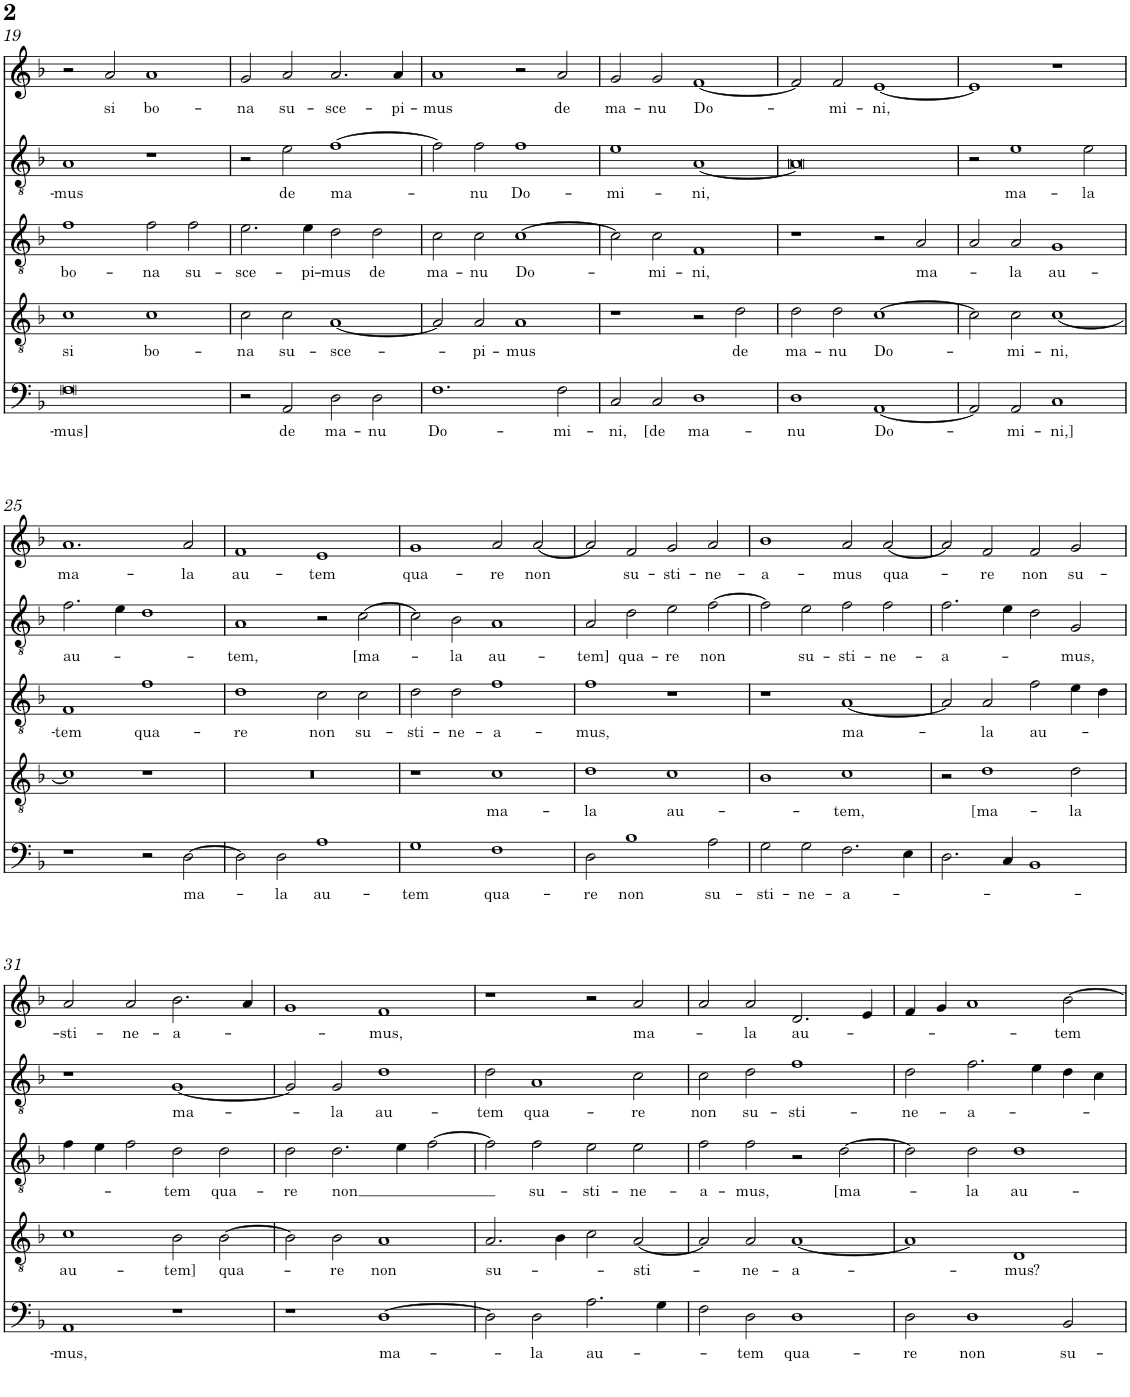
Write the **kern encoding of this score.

**kern	**text	**kern	**text	**kern	**text	**kern	**text	**kern	**text
*part5	*part5	*part4	*part4	*part3	*part3	*part2	*part2	*part1	*part1
*staff5	*staff5	*staff4	*staff4	*staff3	*staff3	*staff2	*staff2	*staff1	*staff1
*I"Piano	*	*I"Piano	*	*I"Piano	*	*I"Piano	*	*I"Piano	*
*I'Pno	*	*I'Pno	*	*I'Pno	*	*I'Pno	*	*I'Pno	*
!!LO:PB:g=z
*clefF4	*	*clefGv2	*	*clefGv2	*	*clefGv2	*	*clefG2	*
*k[b-]	*	*k[b-]	*	*k[b-]	*	*k[b-]	*	*k[b-]	*
*M4/2	*	*M4/2	*	*M4/2	*	*M4/2	*	*M4/2	*
=19	=19	=19	=19	=19	=19	=19	=19	=19	=19
!	!LO:LY:b	!	!LO:LY:b	!	!LO:LY:b	!	!LO:LY:b	!	!
0F	-mus]	1c	si	1f	bo-	1A	-mus	2r	.
!	!	!	!	!	!	!	!	!	!LO:LY:b
.	.	.	.	.	.	.	.	2a/	si
!	!	!	!LO:LY:b	!	!LO:LY:b	!	!	!	!LO:LY:b
.	.	1c	bo-	2f\	-na	1r	.	1a	bo­-
!	!	!	!	!	!LO:LY:b	!	!	!	!
.	.	.	.	2f\	su­-	.	.	.	.
=20	=20	=20	=20	=20	=20	=20	=20	=20	=20
!	!	!	!LO:LY:b	!	!LO:LY:b	!	!	!	!LO:LY:b
2r	.	2c\	-na	2.e\	-sce-	2r	.	2g/	-na
!	!LO:LY:b	!	!LO:LY:b	!	!	!	!LO:LY:b	!	!LO:LY:b
2AA/	de	2c\	su-	.	.	2e\	de	2a/	su-
!	!	!	!	!	!LO:LY:b	!	!	!	!
.	.	.	.	4e\	-pi-	.	.	.	.
!	!LO:LY:b	!	!LO:LY:b	!	!LO:LY:b	!	!LO:LY:b	!	!LO:LY:b
2D\	ma-	[1A	-sce-	2d\	-mus	[1f	ma-	2.a/	-sce­-
!	!LO:LY:b	!	!	!	!LO:LY:b	!	!	!	!
2D\	-nu	.	.	2d\	de	.	.	.	.
!	!	!	!	!	!	!	!	!	!LO:LY:b
.	.	.	.	.	.	.	.	4a/	-pi­-
=21	=21	=21	=21	=21	=21	=21	=21	=21	=21
!	!LO:LY:b	!	!	!	!LO:LY:b	!	!	!	!LO:LY:b
1.F	Do-	2A/]	.	2c\	ma-	2f\]	.	1a	-mus
!	!	!	!LO:LY:b	!	!LO:LY:b	!	!LO:LY:b	!	!
.	.	2A/	-pi-	2c\	-nu	2f\	-nu	.	.
!	!	!	!LO:LY:b	!	!LO:LY:b	!	!LO:LY:b	!	!
.	.	1A	-mus	[1c	Do-	1f	Do­-	2r	.
!	!LO:LY:b	!	!	!	!	!	!	!	!LO:LY:b
2F\	-mi­-	.	.	.	.	.	.	2a/	de
=22	=22	=22	=22	=22	=22	=22	=22	=22	=22
!	!LO:LY:b	!	!	!	!	!	!LO:LY:b	!	!LO:LY:b
2C/	-ni,	1r	.	2c\]	.	1e	-mi-	2g/	ma-
!	!LO:LY:b	!	!	!	!LO:LY:b	!	!	!	!LO:LY:b
2C/	[de	.	.	2c\	-mi-	.	.	2g/	-nu
!	!LO:LY:b	!	!	!	!LO:LY:b	!	!LO:LY:b	!	!LO:LY:b
1D	ma­-	2r	.	1F	-ni,	[1A	-ni,	[1f	Do­-
!	!	!	!LO:LY:b	!	!	!	!	!	!
.	.	2d\	de	.	.	.	.	.	.
=23	=23	=23	=23	=23	=23	=23	=23	=23	=23
!	!LO:LY:b	!	!LO:LY:b	!	!	!	!	!	!
1D	-nu	2d\	ma-	1r	.	0A]	.	2f/]	.
!	!	!	!LO:LY:b	!	!	!	!	!	!LO:LY:b
.	.	2d\	-nu	.	.	.	.	2f/	-mi-
!	!LO:LY:b	!	!LO:LY:b	!	!	!	!	!	!LO:LY:b
[1AA	Do­-	[1c	Do-	2r	.	.	.	[1e	-ni,
!	!	!	!	!	!LO:LY:b	!	!	!	!
.	.	.	.	2A/	ma-	.	.	.	.
=24	=24	=24	=24	=24	=24	=24	=24	=24	=24
2AA/]	.	2c\]	.	2A/	.	2r	.	1e]	.
!	!LO:LY:b	!	!LO:LY:b	!	!LO:LY:b	!	!LO:LY:b	!	!
2AA/	-mi­-	2c\	-mi-	2A/	-la	1e	ma-	.	.
!	!LO:LY:b	!	!LO:LY:b	!	!LO:LY:b	!	!	!	!
1C	-ni,]	[1c	-ni,	1G	au-	.	.	1r	.
!	!	!	!	!	!	!	!LO:LY:b	!	!
.	.	.	.	.	.	2e\	-la	.	.
!!LO:LB:g=z
=25	=25	=25	=25	=25	=25	=25	=25	=25	=25
!	!	!	!	!	!LO:LY:b	!	!LO:LY:b	!	!LO:LY:b
1r	.	1c]	.	1F	-tem	2.f\	au-	1.a	ma­-
.	.	.	.	.	.	4e\	.	.	.
!	!	!	!	!	!LO:LY:b	!	!	!	!
2r	.	1r	.	1f	qua­-	1d	.	.	.
!	!LO:LY:b	!	!	!	!	!	!	!	!LO:LY:b
[2D\	ma­-	.	.	.	.	.	.	2a/	-la
=26	=26	=26	=26	=26	=26	=26	=26	=26	=26
!	!	!	!	!	!LO:LY:b	!	!LO:LY:b	!	!LO:LY:b
2D\]	.	0r	.	1d	-re	1A	-tem,	1f	au­-
!	!LO:LY:b	!	!	!	!	!	!	!	!
2D\	-la	.	.	.	.	.	.	.	.
!	!LO:LY:b	!	!	!	!LO:LY:b	!	!	!	!LO:LY:b
1A	au-	.	.	2c\	non	2r	.	1e	-tem
!	!	!	!	!	!LO:LY:b	!	!LO:LY:b	!	!
.	.	.	.	2c\	su­-	[2c\	[ma-	.	.
=27	=27	=27	=27	=27	=27	=27	=27	=27	=27
!	!LO:LY:b	!	!	!	!LO:LY:b	!	!	!	!LO:LY:b
1G	-tem	1r	.	2d\	-sti­-	2c\]	.	1g	qua-
!	!	!	!	!	!LO:LY:b	!	!LO:LY:b	!	!
.	.	.	.	2d\	-ne­-	2B-\	-la	.	.
!	!LO:LY:b	!	!LO:LY:b	!	!LO:LY:b	!	!LO:LY:b	!	!LO:LY:b
1F	qua-	1c	ma-	1f	-a­-	1A	au­-	2a/	-re
!	!	!	!	!	!	!	!	!	!LO:LY:b
.	.	.	.	.	.	.	.	[2a/	non
=28	=28	=28	=28	=28	=28	=28	=28	=28	=28
!	!LO:LY:b	!	!LO:LY:b	!	!LO:LY:b	!	!LO:LY:b	!	!
2D\	-re	1d	-la	1f	-mus,	2A/	-tem]	2a/]	.
!	!LO:LY:b	!	!	!	!	!	!LO:LY:b	!	!LO:LY:b
1B-	non	.	.	.	.	2d\	qua-	2f/	su-
!	!	!	!LO:LY:b	!	!	!	!LO:LY:b	!	!LO:LY:b
.	.	1c	au-	1r	.	2e\	-re	2g/	-sti-
!	!LO:LY:b	!	!	!	!	!	!LO:LY:b	!	!LO:LY:b
2A\	su-	.	.	.	.	[2f\	non	2a/	-ne­-
=29	=29	=29	=29	=29	=29	=29	=29	=29	=29
!	!LO:LY:b	!	!	!	!	!	!	!	!LO:LY:b
2G\	-sti-	1B-	.	1r	.	2f\]	.	1b-	-a-
!	!LO:LY:b	!	!	!	!	!	!LO:LY:b	!	!
2G\	-ne-	.	.	.	.	2e\	su-	.	.
!	!LO:LY:b	!	!LO:LY:b	!	!LO:LY:b	!	!LO:LY:b	!	!LO:LY:b
2.F\	-a­-	1c	-tem,	[1A	ma-	2f\	-sti-	2a/	-mus
!	!	!	!	!	!	!	!LO:LY:b	!	!LO:LY:b
.	.	.	.	.	.	2f\	-ne-	[2a/	qua­-
4E\	.	.	.	.	.	.	.	.	.
=30	=30	=30	=30	=30	=30	=30	=30	=30	=30
!	!	!	!	!	!	!	!LO:LY:b	!	!
2.D\	.	2r	.	2A/]	.	2.f\	-a-	2a/]	.
!	!	!	!LO:LY:b	!	!LO:LY:b	!	!	!	!LO:LY:b
.	.	1d	[ma­-	2A/	-la	.	.	2f/	-re
4C/	.	.	.	.	.	4e\	.	.	.
!	!	!	!	!	!LO:LY:b	!	!	!	!LO:LY:b
1BB-	.	.	.	2f\	au-	2d\	.	2f/	non
!	!	!	!LO:LY:b	!	!	!	!LO:LY:b	!	!LO:LY:b
.	.	2d\	-la	4e\	.	2G/	-mus,	2g/	su­-
.	.	.	.	4d\	.	.	.	.	.
!!LO:LB:g=z
=31	=31	=31	=31	=31	=31	=31	=31	=31	=31
!	!LO:LY:b	!	!LO:LY:b	!	!	!	!	!	!LO:LY:b
1AA	-mus,	1c	au-	4f\	.	1r	.	2a/	-sti­-
.	.	.	.	4e\	.	.	.	.	.
!	!	!	!	!	!	!	!	!	!LO:LY:b
.	.	.	.	2f\	.	.	.	2a/	-ne­-
!	!	!	!LO:LY:b	!	!LO:LY:b	!	!LO:LY:b	!	!LO:LY:b
1r	.	2B-\	-tem]	2d\	-tem	[1G	ma-	2.b-\	-a­-
!	!	!	!LO:LY:b	!	!LO:LY:b	!	!	!	!
.	.	[2B-\	qua-	2d\	qua-	.	.	.	.
.	.	.	.	.	.	.	.	4a/	.
=32	=32	=32	=32	=32	=32	=32	=32	=32	=32
!	!	!	!	!	!LO:LY:b	!	!	!	!
1r	.	2B-\]	.	2d\	-re	2G/]	.	1g	.
!	!	!	!LO:LY:b	!	!LO:LY:b	!	!LO:LY:b	!	!
.	.	2B-\	-re	2.d\	non	2G/	-la	.	.
!	!LO:LY:b	!	!LO:LY:b	!	!	!	!LO:LY:b	!	!LO:LY:b
[1D	ma­-	1A	non	.	.	1d	au­-	1f	-mus,
.	.	.	.	4e\	.	.	.	.	.
.	.	.	.	[2f\	.	.	.	.	.
=33	=33	=33	=33	=33	=33	=33	=33	=33	=33
!	!	!	!LO:LY:b	!	!	!	!LO:LY:b	!	!
2D\]	.	2.A/	su­-	2f\]	.	2d\	-tem	1r	.
!	!LO:LY:b	!	!	!	!LO:LY:b	!	!LO:LY:b	!	!
2D\	-la	.	.	2f\	su­-	1A	qua-	.	.
.	.	4B-\	.	.	.	.	.	.	.
!	!LO:LY:b	!	!	!	!LO:LY:b	!	!	!	!
2.A\	au-	2c\	.	2e\	-sti-	.	.	2r	.
!	!	!	!LO:LY:b	!	!LO:LY:b	!	!LO:LY:b	!	!LO:LY:b
.	.	[2A/	-sti­-	2e\	-ne-	2c\	-re	2a/	ma-
4G\	.	.	.	.	.	.	.	.	.
=34	=34	=34	=34	=34	=34	=34	=34	=34	=34
!	!	!	!	!	!LO:LY:b	!	!LO:LY:b	!	!
2F\	.	2A/]	.	2f\	-a­-	2c\	non	2a/	.
!	!LO:LY:b	!	!LO:LY:b	!	!LO:LY:b	!	!LO:LY:b	!	!LO:LY:b
2D\	-tem	2A/	-ne­-	2f\	-mus,	2d\	su­-	2a/	-la
!	!LO:LY:b	!	!LO:LY:b	!	!	!	!LO:LY:b	!	!LO:LY:b
1D	qua-	[1A	-a-	2r	.	1f	-sti-	2.d/	au-
!	!	!	!	!	!LO:LY:b	!	!	!	!
.	.	.	.	[2d\	[ma-	.	.	.	.
.	.	.	.	.	.	.	.	4e/	.
=35	=35	=35	=35	=35	=35	=35	=35	=35	=35
!	!LO:LY:b	!	!	!	!	!	!LO:LY:b	!	!
2D\	-re	1A]	.	2d\]	.	2d\	-ne­-	4f/	.
.	.	.	.	.	.	.	.	4g/	.
!	!LO:LY:b	!	!	!	!LO:LY:b	!	!LO:LY:b	!	!
1D	non	.	.	2d\	-la	2.f\	-a-	1a	.
!	!	!	!LO:LY:b	!	!LO:LY:b	!	!	!	!
.	.	1D	-mus?	1d	au­-	.	.	.	.
.	.	.	.	.	.	4e\	.	.	.
!	!LO:LY:b	!	!	!	!	!	!	!	!LO:LY:b
2BB-/	su­-	.	.	.	.	4d\	.	[2b-\	-tem
.	.	.	.	.	.	4c\	.	.	.
=	=	=	=	=	=	=	=	=	=
*-	*-	*-	*-	*-	*-	*-	*-	*-	*-
